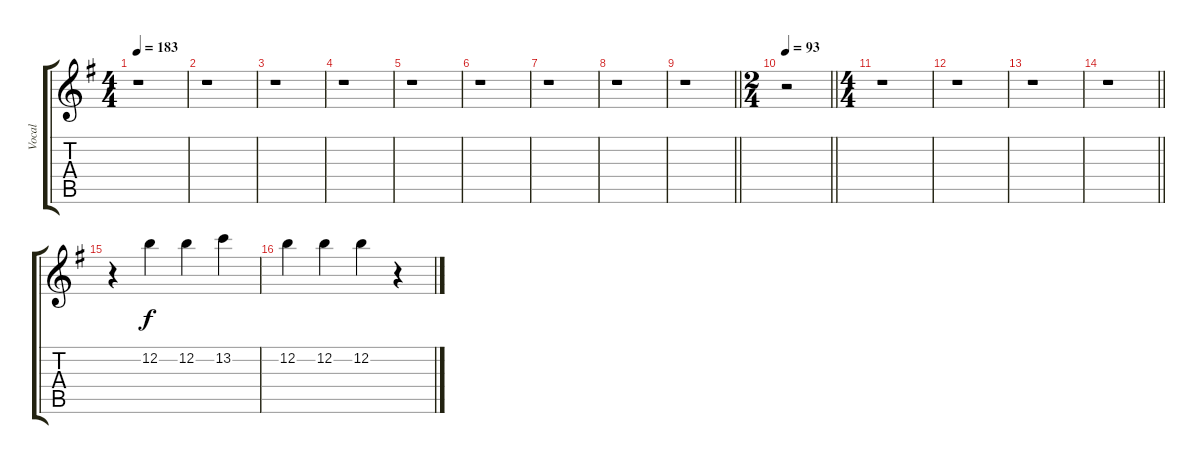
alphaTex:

\track ("Vocal" "Vocal") {instrument electricguitarclean}
\staff {score tabs}
\tuning (E4 B3 G3 D3 A2 E2) {hide}
\ts (4 4)
\tempo 183
\clef g2
\ks g
r.1{dy f} |
r.1 |
r.1 |
r.1 |
r.1 |
r.1 |
r.1 |
r.1 |
\barLineRight lightlight
r.1 |
\ts (2 4)
\tempo 106
\tempo 93
\barLineRight lightlight
r.2 |
\ts (4 4)
r.1 |
r.1 |
r.1 |
\barLineRight lightlight
r.1 |
r.4 12.2.4 12.2.4 13.2.4 |
12.2.4 12.2.4 12.2.4 r.4
